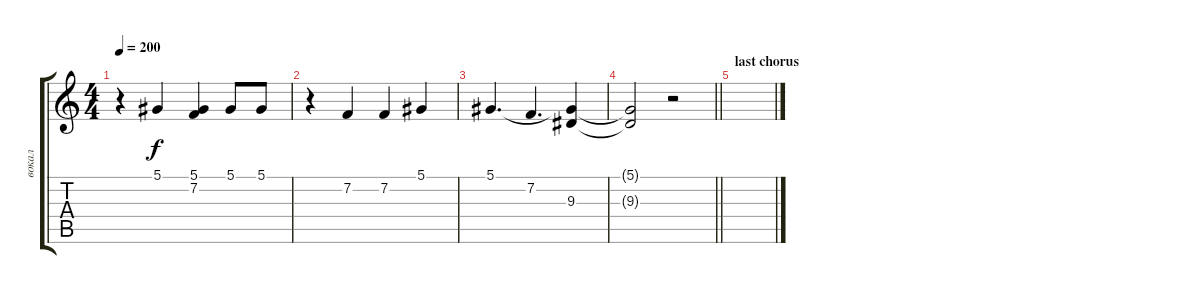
\track ("вокал" "вокал") {instrument altosax}
\staff {score tabs}
\tuning (Eb4 Bb3 Gb3 Db3 Ab2 Db2) {hide}
\ts (4 4)
\tempo 200
\clef g2
\ks c
r.4{dy f} 5.1.4 (5.1 7.2{t}).4 5.1.8 5.1.8 |
r.4 7.2.4 7.2.4 5.1.4 |
5.1.4{d} 7.2.4{d} (5.1{t} 9.3).4 |
\barLineRight lightlight
(5.1{t} 9.3{t}).2 r.2 |
\section ("" "last chorus")
